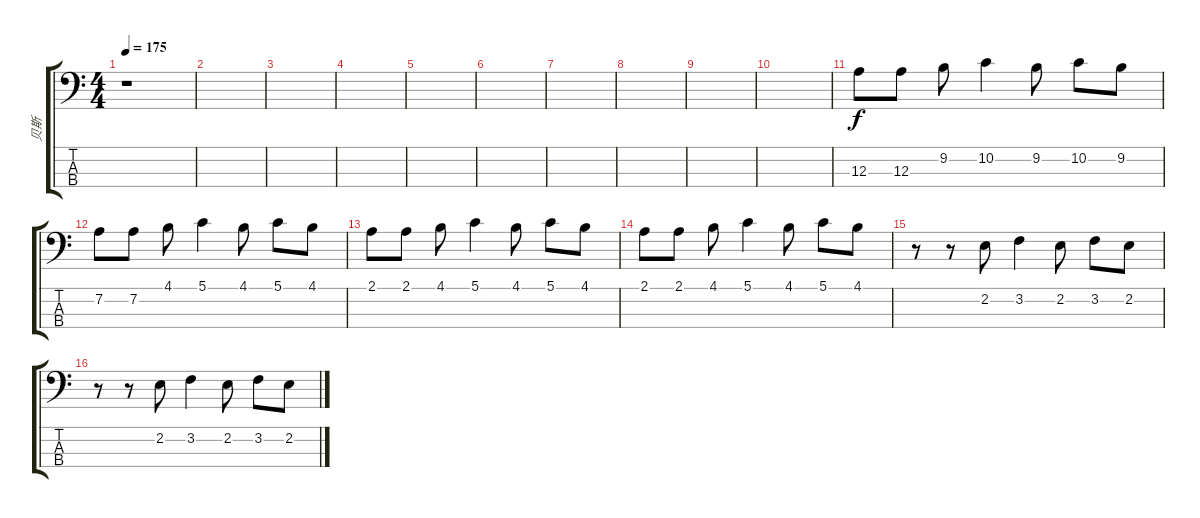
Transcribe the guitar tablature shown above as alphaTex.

\track ("贝斯" "贝斯") {instrument electricbasspick}
\staff {score tabs}
\tuning (G2 D2 A1 E1) {hide}
\ts (4 4)
\tempo 175
\clef f4
\ks c
r.1{dy f instrument electricbasspick} |
|
|
|
|
|
|
|
|
|
12.3.8 12.3.8 9.2.8 10.2.4 9.2.8 10.2.8 9.2.8 |
7.2.8 7.2.8 4.1.8 5.1.4 4.1.8 5.1.8 4.1.8 |
2.1.8 2.1.8 4.1.8 5.1.4 4.1.8 5.1.8 4.1.8 |
2.1.8 2.1.8 4.1.8 5.1.4 4.1.8 5.1.8 4.1.8 |
r.8 r.8 2.2.8 3.2.4 2.2.8 3.2.8 2.2.8 |
r.8 r.8 2.2.8 3.2.4 2.2.8 3.2.8 2.2.8
